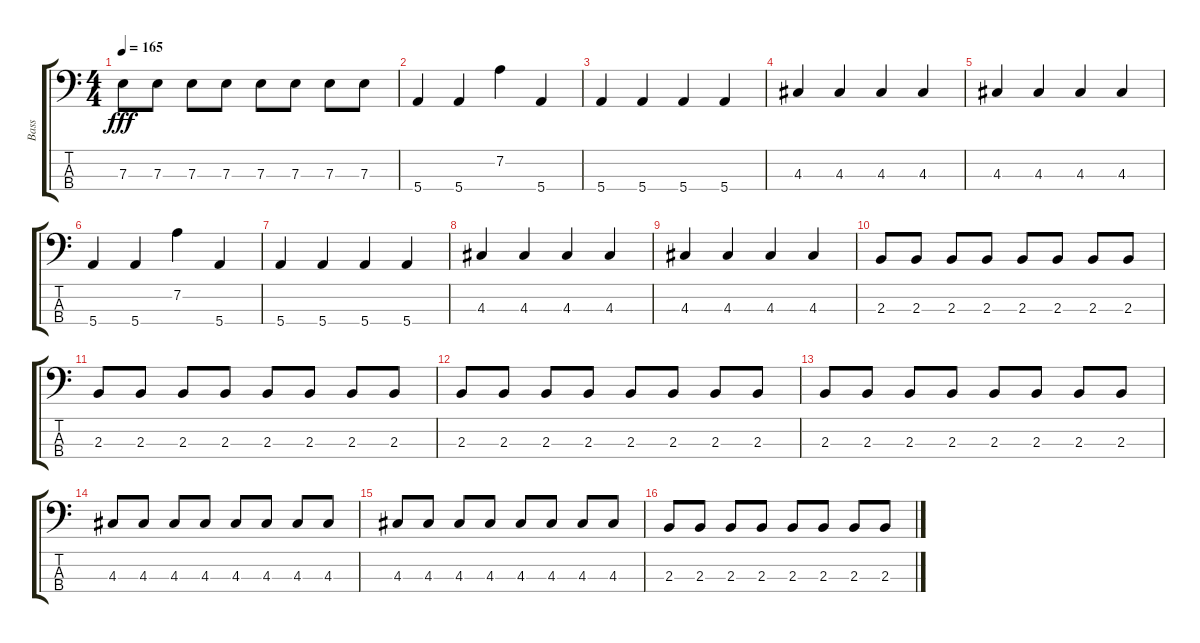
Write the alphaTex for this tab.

\track ("Bass" "Bass") {instrument electricbassfinger}
\staff {score tabs}
\tuning (G2 D2 A1 E1) {hide}
\ts (4 4)
\tempo 165
\clef f4
\ks c
7.3.8{dy fff} 7.3.8 7.3.8 7.3.8 7.3.8 7.3.8 7.3.8 7.3.8 |
5.4.4 5.4.4 7.2.4 5.4.4 |
5.4.4 5.4.4 5.4.4 5.4.4 |
4.3.4 4.3.4 4.3.4 4.3.4 |
4.3.4 4.3.4 4.3.4 4.3.4 |
5.4.4 5.4.4 7.2.4 5.4.4 |
5.4.4 5.4.4 5.4.4 5.4.4 |
4.3.4 4.3.4 4.3.4 4.3.4 |
4.3.4 4.3.4 4.3.4 4.3.4 |
2.3.8 2.3.8 2.3.8 2.3.8 2.3.8 2.3.8 2.3.8 2.3.8 |
2.3.8 2.3.8 2.3.8 2.3.8 2.3.8 2.3.8 2.3.8 2.3.8 |
2.3.8 2.3.8 2.3.8 2.3.8 2.3.8 2.3.8 2.3.8 2.3.8 |
2.3.8 2.3.8 2.3.8 2.3.8 2.3.8 2.3.8 2.3.8 2.3.8 |
4.3.8 4.3.8 4.3.8 4.3.8 4.3.8 4.3.8 4.3.8 4.3.8 |
4.3.8 4.3.8 4.3.8 4.3.8 4.3.8 4.3.8 4.3.8 4.3.8 |
2.3.8 2.3.8 2.3.8 2.3.8 2.3.8 2.3.8 2.3.8 2.3.8
